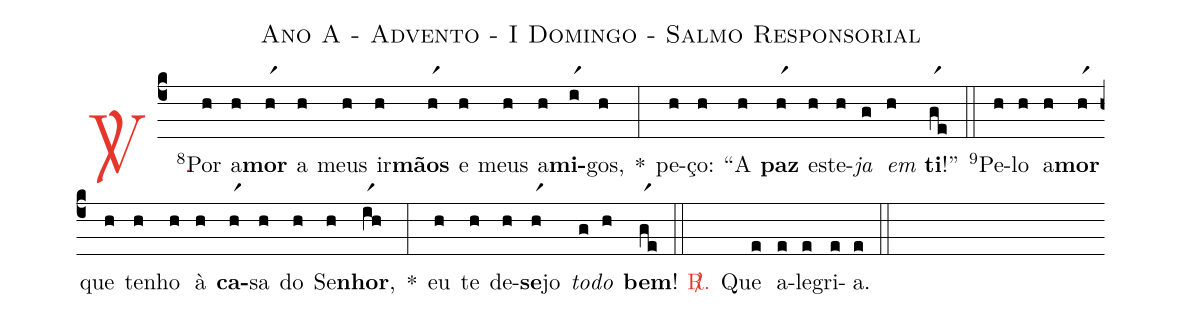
name: Ano A - Advento - I Domingo - Salmo Responsorial;
%%
(c4)

<c><sp>V/</sp>.</c>() <v>\VSup{8}</v>Por(h) a(h)<b>mor</b>(hr1) a(h) meus(h) ir(h)<b>mãos</b>(hr1) e(h) meus(h) a(h)<b>mi</b>(ir1)gos,(h) *(:)
pe(h)ço:(h) ``A(h) <b>paz</b>(hr1) es(h)te(h)<i>ja</i>(g) <i>em</i>(h) <b>ti</b>!''(gr1e)

(::)

<v>\VSup{9}</v>Pe(h)lo(h) a(h)<b>mor</b>(hr1) que(h) te(h)nho(h) à(h) <b>ca</b>(hr1)sa(h) do(h) Se(h)<b>nhor</b>,(ir1h) *(:)
eu(h) te(h) de(h)<b>se</b>jo(hr1) <i>to</i>(g)<i>do</i>(h) <b>bem</b>!(gr1e)

(::)

<c><sp>R/</sp>.</c>() Que(e) a(e)le(e)gri(e)a.(e)

(::)
